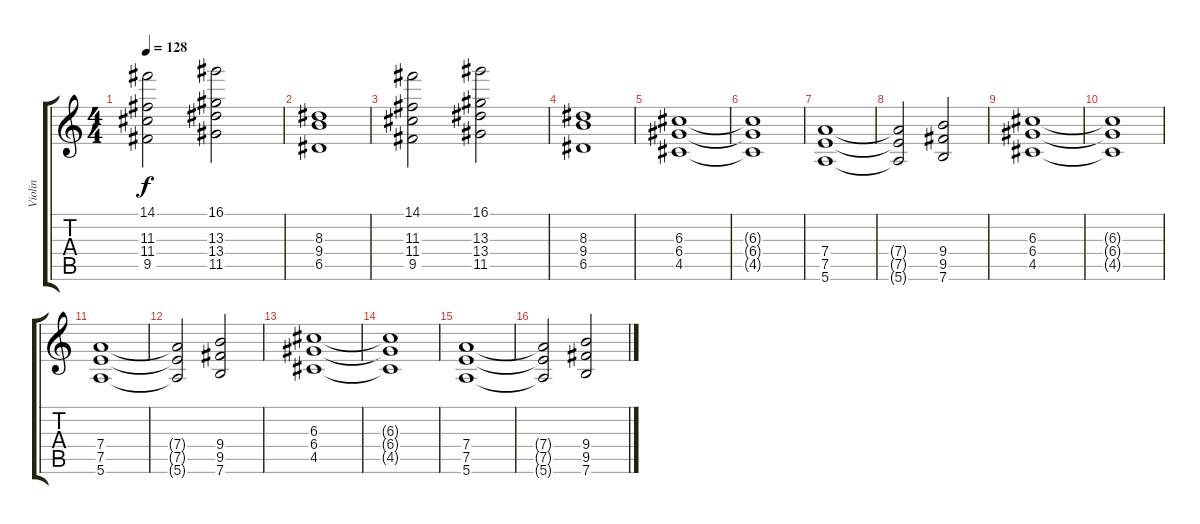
\track ("Violin" "Violin") {instrument stringensemble2}
\staff {score tabs}
\tuning (E5 B4 G4 D4 A3 E3) {hide}
\ts (4 4)
\tempo 128
\clef g2
\ks c
(14.1 11.3 11.4 9.5).2{dy f} (16.1 13.3 13.4 11.5).2 |
(8.3 9.4 6.5).1 |
(14.1 11.3 11.4 9.5).2 (16.1 13.3 13.4 11.5).2 |
(8.3 9.4 6.5).1 |
(6.3 6.4 4.5).1 |
(6.3{t} 6.4{t} 4.5{t}).1 |
(7.4 7.5 5.6).1 |
(7.4{t} 7.5{t} 5.6{t}).2 (9.4 9.5 7.6).2 |
(6.3 6.4 4.5).1 |
(6.3{t} 6.4{t} 4.5{t}).1 |
(7.4 7.5 5.6).1 |
(7.4{t} 7.5{t} 5.6{t}).2 (9.4 9.5 7.6).2 |
(6.3 6.4 4.5).1 |
(6.3{t} 6.4{t} 4.5{t}).1 |
(7.4 7.5 5.6).1 |
(7.4{t} 7.5{t} 5.6{t}).2 (9.4 9.5 7.6).2
